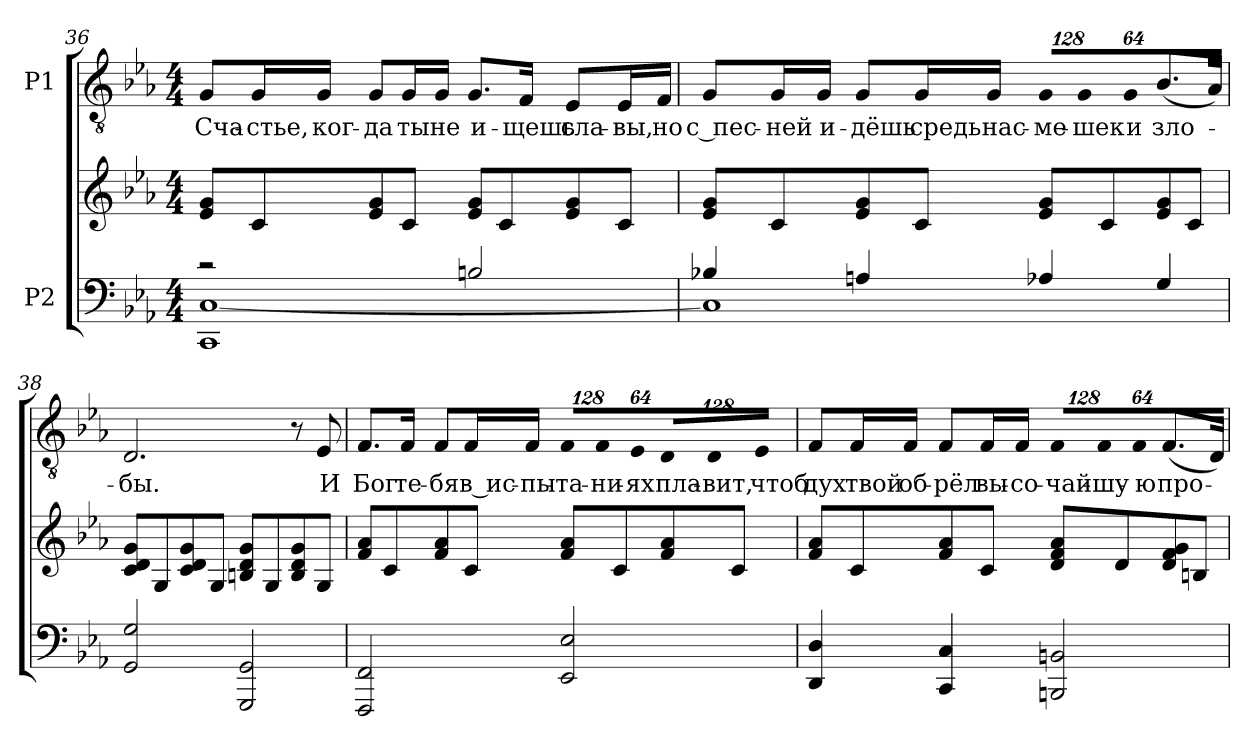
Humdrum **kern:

**kern	**kern	**kern	**text
*part2	*part2	*part1	*part1
*staff3	*staff2	*staff1	*staff1
*I"P2	*	*I"P1	*
!!LO:PB:g=z
*clefF4	*clefG2	*clefGv2	*
*	*	*ITrd7c12	*
*k[b-e-a-]	*k[b-e-a-]	*k[b-e-a-]	*
*c:	*c:	*c:	*
*M4/4	*M4/4	*M4/4	*
=36	=36	=36	=36
*^	*	*	*
!	!	!	!	!LO:LY:b:color=#000000
2r	1CCi [<1Ci	8e-i/ 8giL	8GGi/L	Сча-
!	!	!	!	!LO:LY:b:color=#000000
.	.	8ci/	16GGi/L	-стье,
!	!	!	!	!LO:LY:b:color=#000000
.	.	.	16GGi/JJ	ког-
!	!	!	!	!LO:LY:b:color=#000000
.	.	8e-i/ 8gi	8GGi/L	-да
!	!	!	!	!LO:LY:b:color=#000000
.	.	8ci/J	16GGi/L	ты
!	!	!	!	!LO:LY:b:color=#000000
.	.	.	16GGi/JJ	не
!	!	!	!	!LO:LY:b:color=#000000
2Bni/	.	8e-i/ 8giL	8.GGi/L	и-
.	.	8ci/	.	.
!	!	!	!	!LO:LY:b:color=#000000
.	.	.	16FFi/Jk	-щешь
!	!	!	!	!LO:LY:b:color=#000000
.	.	8e-i/ 8gi	8EE-i/L	сла-
!	!	!	!	!LO:LY:b:color=#000000
.	.	8ci/J	16EE-i/L	-вы,
!	!	!	!	!LO:LY:b:color=#000000
.	.	.	16FFi/JJ	но
=37	=37	=37	=37	=37
!	!	!	!	!LO:LY:b:color=#000000
4B-Xi/	1Ci]	8e-i/ 8giL	8GGi/L	с пес-
!	!	!	!	!LO:LY:b:color=#000000
.	.	8ci/	16GGi/L	-ней
!	!	!	!	!LO:LY:b:color=#000000
.	.	.	16GGi/JJ	и-
!	!	!	!	!LO:LY:b:color=#000000
4Ani/	.	8e-i/ 8gi	8GGi/L	-дёшь
!	!	!	!	!LO:LY:b:color=#000000
.	.	8ci/J	16GGi/L	средь
!	!	!	!	!LO:LY:b:color=#000000
.	.	.	16GGi/JJ	нас-
*	*	*	*Xbrackettup	*
!	!	!	!LO:N:vis=8	!
!	!	!	!	!LO:LY:b:color=#000000
4A-Xi/	.	8e-i/ 8giL	1024%85GGi/L	-ме-
!	!	!	!LO:N:vis=8	!
!	!	!	!	!LO:LY:b:color=#000000
.	.	.	1024%85GGi/	-шек
.	.	8ci/	.	.
!	!	!	!LO:N:vis=8	!
!	!	!	!	!LO:LY:b:color=#000000
.	.	.	512%43GGi/J	и
!	!	!	!	!LO:LY:b:color=#000000
4Gi/	.	8e-i/ 8gi	(8.BB-i/L	зло-
.	.	8ci/J	.	.
.	.	.	16AA-i/Jk)	.
*v	*v	*	*	*
!!LO:LB:g=z
=38	=38	=38	=38
!	!	!	!LO:LY:b:color=#000000
2GGi/ 2Gi	8ci/ 8di 8giL	2.DDi/	-бы.
.	8Gi/	.	.
.	8ci/ 8di 8gi	.	.
.	8Gi/J	.	.
2GGGi/ 2GGi	8Bni/ 8di 8giL	.	.
.	8Gi/	.	.
.	8Bi/ 8di 8gi	8r	.
!	!	!	!LO:LY:b:color=#000000
.	8Gi/J	8EE-i/	И
=39	=39	=39	=39
!	!	!	!LO:LY:b:color=#000000
2FFFi/ 2FFi	8fi/ 8a-iL	8.FFi/L	Бог
.	8ci/	.	.
!	!	!	!LO:LY:b:color=#000000
.	.	16FFi/Jk	те-
!	!	!	!LO:LY:b:color=#000000
.	8fi/ 8a-i	8FFi/L	-бя
!	!	!	!LO:LY:b:color=#000000
.	8ci/J	16FFi/L	в ис-
!	!	!	!LO:LY:b:color=#000000
.	.	16FFi/JJ	-пы-
!	!	!LO:N:vis=8	!
!	!	!	!LO:LY:b:color=#000000
2EE-i/ 2E-i	8fi/ 8a-iL	1024%85FFi/L	-та-
!	!	!LO:N:vis=8	!
!	!	!	!LO:LY:b:color=#000000
.	.	1024%85FFi/	-ни-
.	8ci/	.	.
!	!	!LO:N:vis=8	!
!	!	!	!LO:LY:b:color=#000000
.	.	512%43EE-i/J	-ях
!	!	!LO:N:vis=8	!
!	!	!	!LO:LY:b:color=#000000
.	8fi/ 8a-i	1024%85DDi/L	пла-
!	!	!LO:N:vis=8	!
!	!	!	!LO:LY:b:color=#000000
.	.	1024%85DDi/	-вит,
.	8ci/J	.	.
!	!	!LO:N:vis=8	!
!	!	!	!LO:LY:b:color=#000000
.	.	512%43EE-i/J	чтоб
!!LO:LB:g=z
=40	=40	=40	=40
!	!	!	!LO:LY:b:color=#000000
4DDi/ 4Di	8fi/ 8a-iL	8FFi/L	дух
!	!	!	!LO:LY:b:color=#000000
.	8ci/	16FFi/L	твой
!	!	!	!LO:LY:b:color=#000000
.	.	16FFi/JJ	об-
!	!	!	!LO:LY:b:color=#000000
4CCi/ 4Ci	8fi/ 8a-i	8FFi/L	-рёл
!	!	!	!LO:LY:b:color=#000000
.	8ci/J	16FFi/L	вы-
!	!	!	!LO:LY:b:color=#000000
.	.	16FFi/JJ	-со-
!	!	!LO:N:vis=8	!
!	!	!	!LO:LY:b:color=#000000
2BBBni/ 2BBni	8di/ 8fi 8a-iL	1024%85FFi/L	-чай-
!	!	!LO:N:vis=8	!
!	!	!	!LO:LY:b:color=#000000
.	.	1024%85FFi/	-шу-
.	8di/	.	.
!	!	!LO:N:vis=8	!
!	!	!	!LO:LY:b:color=#000000
.	.	512%43FFi/J	-ю
!	!	!	!LO:LY:b:color=#000000
.	8di/ 8fi 8gi	(8.FFi/L	про-
.	8Bni/J	.	.
.	.	16DDi/Jk)	.
=	=	=	=
*-	*-	*-	*-
